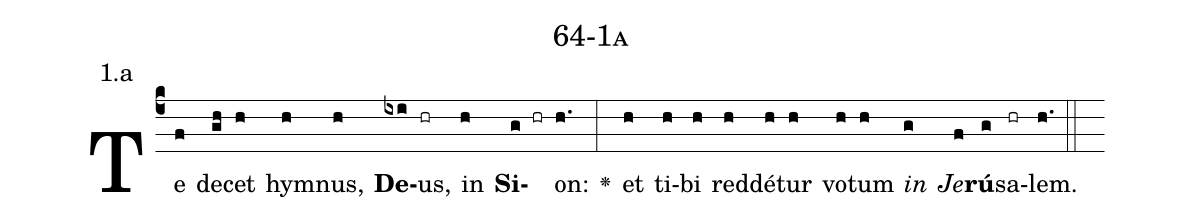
name: 64-1a;
annotation: 1.a;
%%
(c4)Te(f) de(gh)cet(h) hym(h)nus,(h) <b>De</b>(ixi)us,(hr) in(h) <b>Si</b>(g hr)on:(h.) <v>\greheightstar</v>(:) et(h) ti(h)bi(h) red(h)dé(h)tur(h) vo(h)tum(h) <i>in</i>(g) <i>Je</i>(f)<b>rú</b>(g)sa(hr)lem.(h.) (::)


%E(h) u(h) o(g) u(f) a(g) e.(h.) (::)
